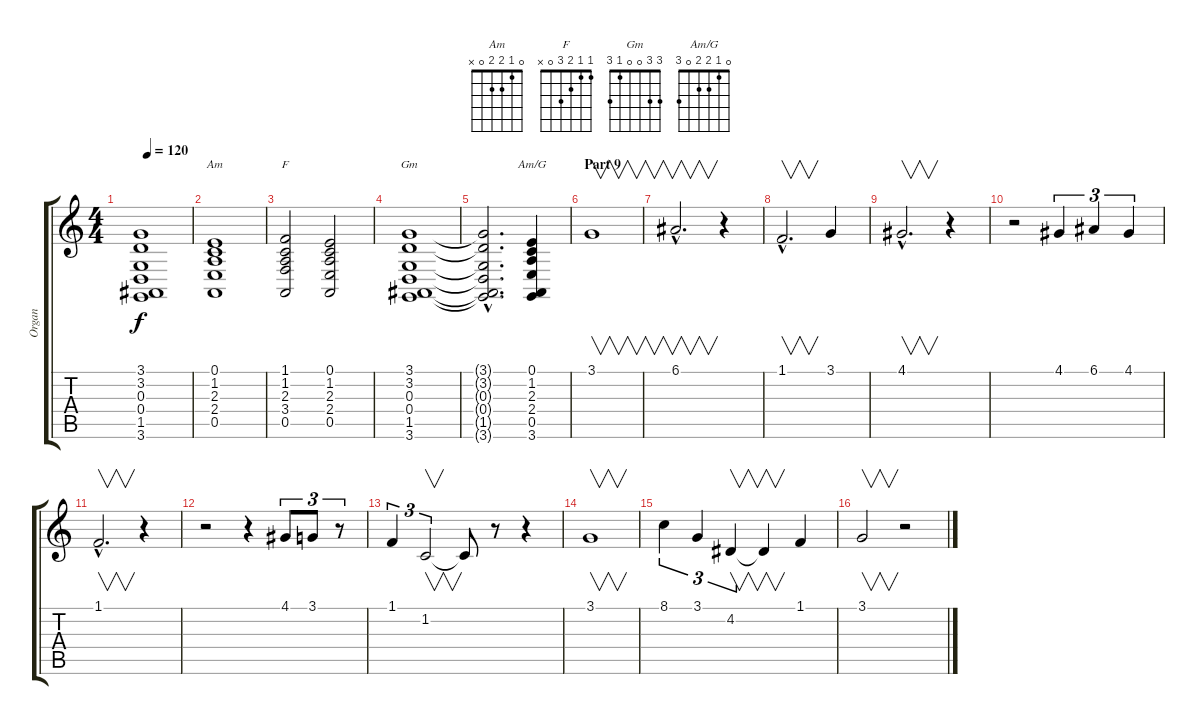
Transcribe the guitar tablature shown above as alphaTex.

\track ("Organ" "Organ") {instrument drawbarorgan}
\staff {score tabs}
\tuning (E4 B3 G3 D3 A2 E2) {hide}
\chord ("Am" 0 1 2 2 0 x)
\chord ("F" 1 1 2 3 0 x)
\chord ("Gm" 3 3 0 0 1 3)
\chord ("Am/G" 0 1 2 2 0 3)
\ts (4 4)
\tempo 120
\clef g2
\ks c
(3.1{t} 3.2{t} 0.3{t} 0.4{t} 1.5{t} 3.6{t}).1{dy f} |
(0.1 1.2 2.3 2.4 0.5).1{ch "Am"} |
(1.1 1.2 2.3 3.4 0.5).2{ch "F"} (0.1 1.2 2.3 2.4 0.5).2 |
(3.1 3.2 0.3 0.4 1.5 3.6).1{ch "Gm"} |
(3.1{hac t} 3.2{hac t} 0.3{hac t} 0.4{hac t} 1.5{hac t} 3.6{hac t}).2{d} (0.1 1.2 2.3 2.4 0.5 3.6).4{ch "Am/G"} |
\section ("" "Part 9")
3.1.1{v} |
6.1{hac}.2{v d} r.4 |
1.1{hac}.2{v d} 3.1.4 |
4.1{hac}.2{v d} r.4 |
r.2 4.1.4{tu (3 2)} 6.1.4{tu (3 2)} 4.1.4{tu (3 2)} |
1.1{hac}.2{v d} r.4 |
r.2 r.4 4.1.8{tu (3 2)} 3.1.8{tu (3 2)} r.8{tu (3 2)} |
1.1.4{tu (3 2)} 1.2.2{v tu (3 2)} 1.2{t}.8 r.8 r.4 |
3.1.1{v} |
8.1.4{tu (3 2)} 3.1.4{tu (3 2)} 4.2.4{v tu (3 2)} 4.2{t}.4{v} 1.1.4 |
3.1.2{v} r.2
